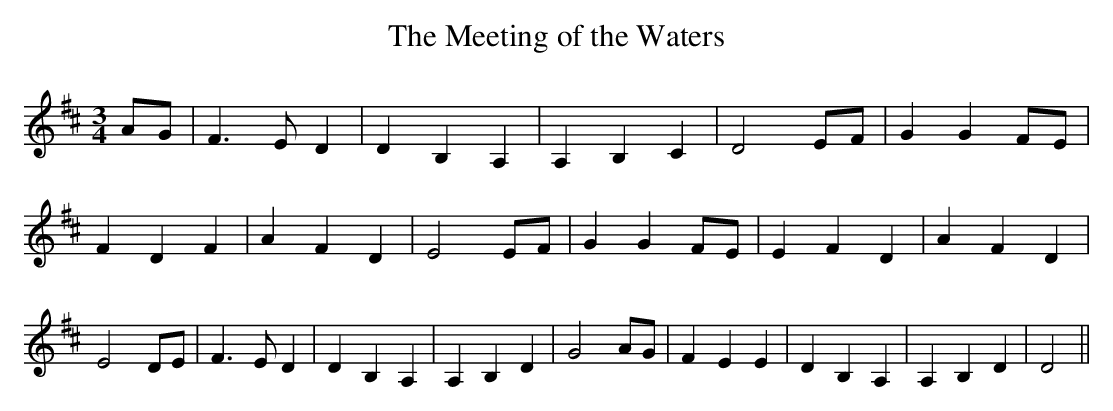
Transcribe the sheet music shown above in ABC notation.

X:1
T:The Meeting of the Waters
M:3/4
L:1/4
K:D
 A/2G/2| F3/2 E/2 D| D B, A,| A, B, C| D2 E/2F/2| G GF/2-E/2| F D F|\
 A F D| E2 E/2F/2| G GF/2-E/2| E F D| A F D| E2 D/2E/2| F3/2 E/2 D|\
 D B, A,| A, B, D| G2 A/2G/2| F E E| D B, A,| A, B, D| D2||
